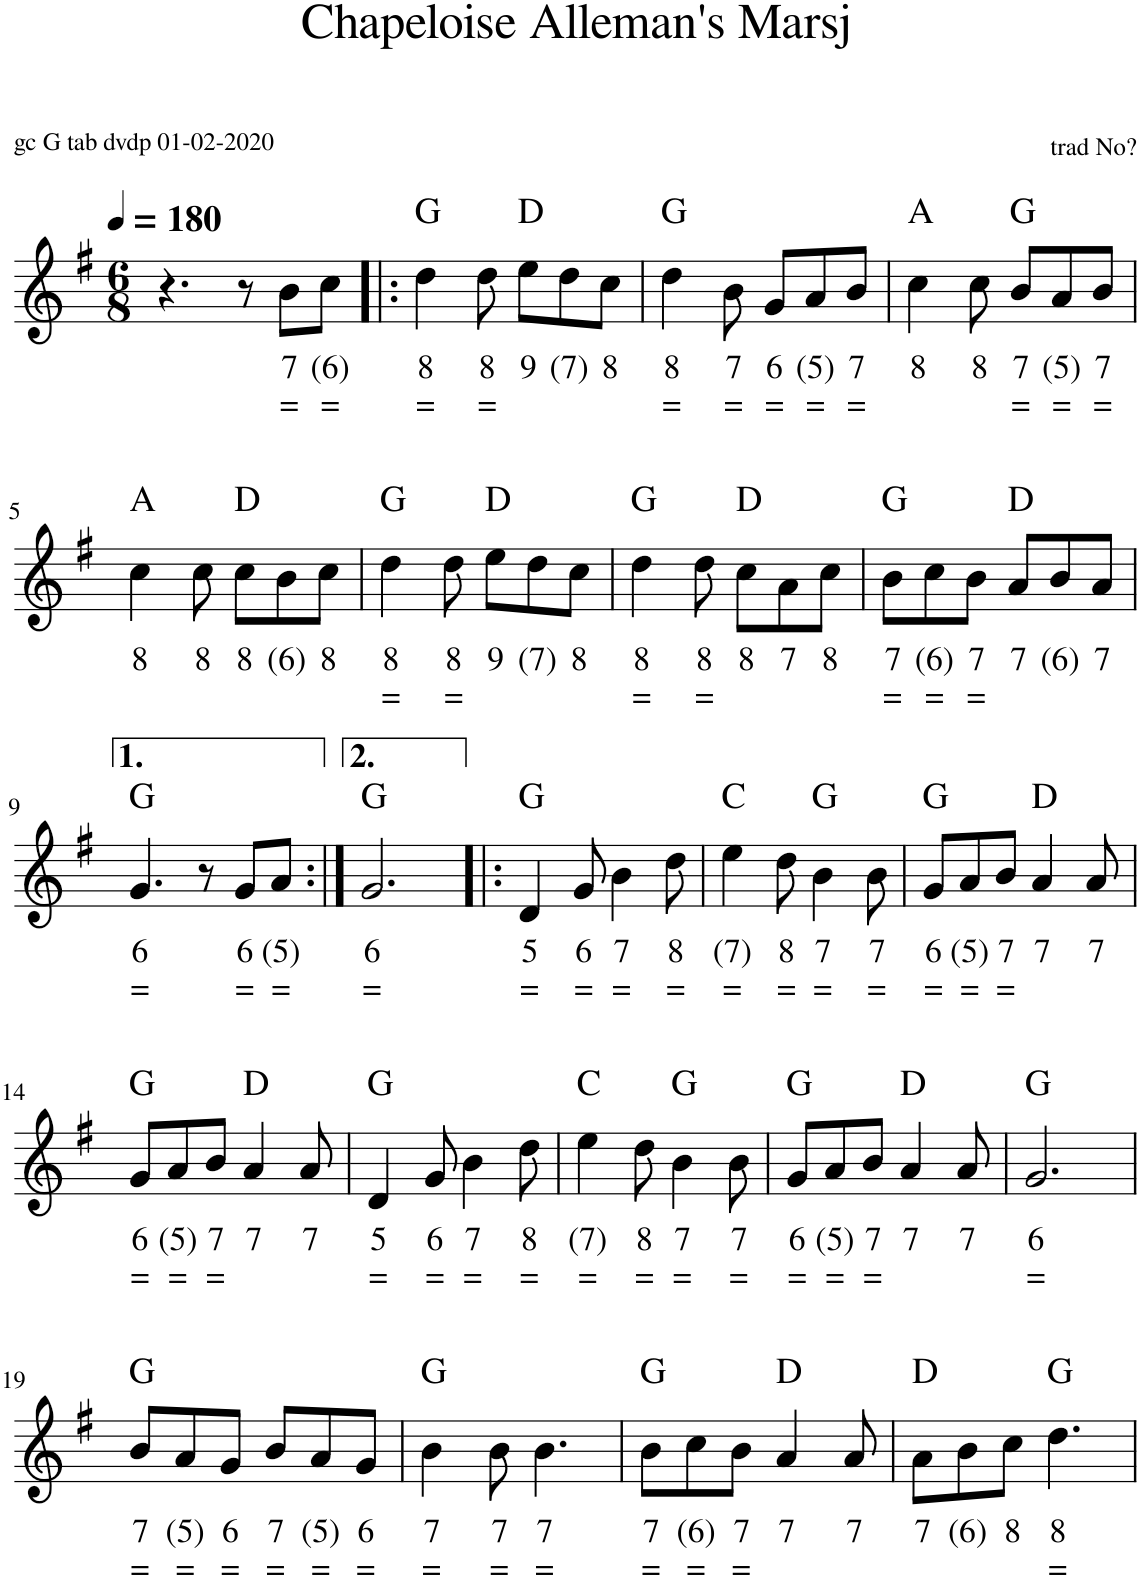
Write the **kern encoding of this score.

**kern	**text	**text	**harte
*part1	*part1	*part1	*part1
*staff1	*staff1	*staff1	*
*I"Stem	*	*	*
*clefG2	*	*	*
*k[f#]	*	*	*
*M6/8	*	*	*
*MM180	*	*	*
=1	=1	=1	=1
4.r	.	.	.
8r	.	.	.
!	!LO:LY:b	!LO:LY:b	!
8b\L	7	=	.
!	!LO:LY:b	!LO:LY:b	!
8cc\J	(6)	=	.
=2!|:	=2!|:	=2!|:	=2!|:
!	!LO:LY:b	!LO:LY:b	!
4dd\	8	=	G:maj
!	!LO:LY:b	!LO:LY:b	!
8dd\	8	=	.
!	!LO:LY:b	!	!
8ee\L	9	.	D:maj
!	!LO:LY:b	!	!
8dd\	(7)	.	.
!	!LO:LY:b	!	!
8cc\J	8	.	.
=3	=3	=3	=3
!	!LO:LY:b	!LO:LY:b	!
4dd\	8	=	G:maj
!	!LO:LY:b	!LO:LY:b	!
8b\	7	=	.
!	!LO:LY:b	!LO:LY:b	!
8g/L	6	=	.
!	!LO:LY:b	!LO:LY:b	!
8a/	(5)	=	.
!	!LO:LY:b	!LO:LY:b	!
8b/J	7	=	.
=4	=4	=4	=4
!	!LO:LY:b	!	!
4ccn\	8	.	A:maj
!	!LO:LY:b	!	!
8cc\	8	.	.
!	!LO:LY:b	!LO:LY:b	!
8b/L	7	=	G:maj
!	!LO:LY:b	!LO:LY:b	!
8a/	(5)	=	.
!	!LO:LY:b	!LO:LY:b	!
8b/J	7	=	.
!!LO:LB:g=z
=5	=5	=5	=5
!	!LO:LY:b	!	!
4ccn\	8	.	A:maj
!	!LO:LY:b	!	!
8cc\	8	.	.
!	!LO:LY:b	!	!
8cc\L	8	.	D:maj
!	!LO:LY:b	!	!
8b\	(6)	.	.
!	!LO:LY:b	!	!
8cc\J	8	.	.
=6	=6	=6	=6
!	!LO:LY:b	!LO:LY:b	!
4dd\	8	=	G:maj
!	!LO:LY:b	!LO:LY:b	!
8dd\	8	=	.
!	!LO:LY:b	!	!
8ee\L	9	.	D:maj
!	!LO:LY:b	!	!
8dd\	(7)	.	.
!	!LO:LY:b	!	!
8cc\J	8	.	.
=7	=7	=7	=7
!	!LO:LY:b	!LO:LY:b	!
4dd\	8	=	G:maj
!	!LO:LY:b	!LO:LY:b	!
8dd\	8	=	.
!	!LO:LY:b	!	!
8cc\L	8	.	D:maj
!	!LO:LY:b	!	!
8a\	7	.	.
!	!LO:LY:b	!	!
8cc\J	8	.	.
=8	=8	=8	=8
!	!LO:LY:b	!LO:LY:b	!
8b\L	7	=	G:maj
!	!LO:LY:b	!LO:LY:b	!
8cc\	(6)	=	.
!	!LO:LY:b	!LO:LY:b	!
8b\J	7	=	.
!	!LO:LY:b	!	!
8a/L	7	.	D:maj
!	!LO:LY:b	!	!
8b/	(6)	.	.
!	!LO:LY:b	!	!
8a/J	7	.	.
!!LO:LB:g=z
=9	=9	=9	=9
!	!LO:LY:b	!LO:LY:b	!
4.g/	6	=	G:maj
8r	.	.	.
!	!LO:LY:b	!LO:LY:b	!
8g/L	6	=	.
!	!LO:LY:b	!LO:LY:b	!
8a/J	(5)	=	.
=10:|!	=10:|!	=10:|!	=10:|!
!	!LO:LY:b	!LO:LY:b	!
2.g/	6	=	G:maj
=11!|:	=11!|:	=11!|:	=11!|:
!	!LO:LY:b	!LO:LY:b	!
4d/	5	=	G:maj
!	!LO:LY:b	!LO:LY:b	!
8g/	6	=	.
!	!LO:LY:b	!LO:LY:b	!
4b\	7	=	.
!	!LO:LY:b	!LO:LY:b	!
8dd\	8	=	.
=12	=12	=12	=12
!	!LO:LY:b	!LO:LY:b	!
4ee\	(7)	=	C:maj
!	!LO:LY:b	!LO:LY:b	!
8dd\	8	=	.
!	!LO:LY:b	!LO:LY:b	!
4b\	7	=	G:maj
!	!LO:LY:b	!LO:LY:b	!
8b\	7	=	.
=13	=13	=13	=13
!	!LO:LY:b	!LO:LY:b	!
8g/L	6	=	G:maj
!	!LO:LY:b	!LO:LY:b	!
8a/	(5)	=	.
!	!LO:LY:b	!LO:LY:b	!
8b/J	7	=	.
!	!LO:LY:b	!	!
4a/	7	.	D:maj
!	!LO:LY:b	!	!
8a/	7	.	.
!!LO:LB:g=z
=14	=14	=14	=14
!	!LO:LY:b	!LO:LY:b	!
8g/L	6	=	G:maj
!	!LO:LY:b	!LO:LY:b	!
8a/	(5)	=	.
!	!LO:LY:b	!LO:LY:b	!
8b/J	7	=	.
!	!LO:LY:b	!	!
4a/	7	.	D:maj
!	!LO:LY:b	!	!
8a/	7	.	.
=15	=15	=15	=15
!	!LO:LY:b	!LO:LY:b	!
4d/	5	=	G:maj
!	!LO:LY:b	!LO:LY:b	!
8g/	6	=	.
!	!LO:LY:b	!LO:LY:b	!
4b\	7	=	.
!	!LO:LY:b	!LO:LY:b	!
8dd\	8	=	.
=16	=16	=16	=16
!	!LO:LY:b	!LO:LY:b	!
4ee\	(7)	=	C:maj
!	!LO:LY:b	!LO:LY:b	!
8dd\	8	=	.
!	!LO:LY:b	!LO:LY:b	!
4b\	7	=	G:maj
!	!LO:LY:b	!LO:LY:b	!
8b\	7	=	.
=17	=17	=17	=17
!	!LO:LY:b	!LO:LY:b	!
8g/L	6	=	G:maj
!	!LO:LY:b	!LO:LY:b	!
8a/	(5)	=	.
!	!LO:LY:b	!LO:LY:b	!
8b/J	7	=	.
!	!LO:LY:b	!	!
4a/	7	.	D:maj
!	!LO:LY:b	!	!
8a/	7	.	.
=18	=18	=18	=18
!	!LO:LY:b	!LO:LY:b	!
2.g/	6	=	G:maj
!!LO:LB:g=z
=19	=19	=19	=19
!	!LO:LY:b	!LO:LY:b	!
8b/L	7	=	G:maj
!	!LO:LY:b	!LO:LY:b	!
8a/	(5)	=	.
!	!LO:LY:b	!LO:LY:b	!
8g/J	6	=	.
!	!LO:LY:b	!LO:LY:b	!
8b/L	7	=	.
!	!LO:LY:b	!LO:LY:b	!
8a/	(5)	=	.
!	!LO:LY:b	!LO:LY:b	!
8g/J	6	=	.
=20	=20	=20	=20
!	!LO:LY:b	!LO:LY:b	!
4b\	7	=	G:maj
!	!LO:LY:b	!LO:LY:b	!
8b\	7	=	.
!	!LO:LY:b	!LO:LY:b	!
4.b\	7	=	.
=21	=21	=21	=21
!	!LO:LY:b	!LO:LY:b	!
8b\L	7	=	G:maj
!	!LO:LY:b	!LO:LY:b	!
8cc\	(6)	=	.
!	!LO:LY:b	!LO:LY:b	!
8b\J	7	=	.
!	!LO:LY:b	!	!
4a/	7	.	D:maj
!	!LO:LY:b	!	!
8a/	7	.	.
=22	=22	=22	=22
!	!LO:LY:b	!	!
8a\L	7	.	D:maj
!	!LO:LY:b	!	!
8b\	(6)	.	.
!	!LO:LY:b	!	!
8cc\J	8	.	.
!	!LO:LY:b	!LO:LY:b	!
4.dd\	8	=	G:maj
=	=	=	=
*-	*-	*-	*-
